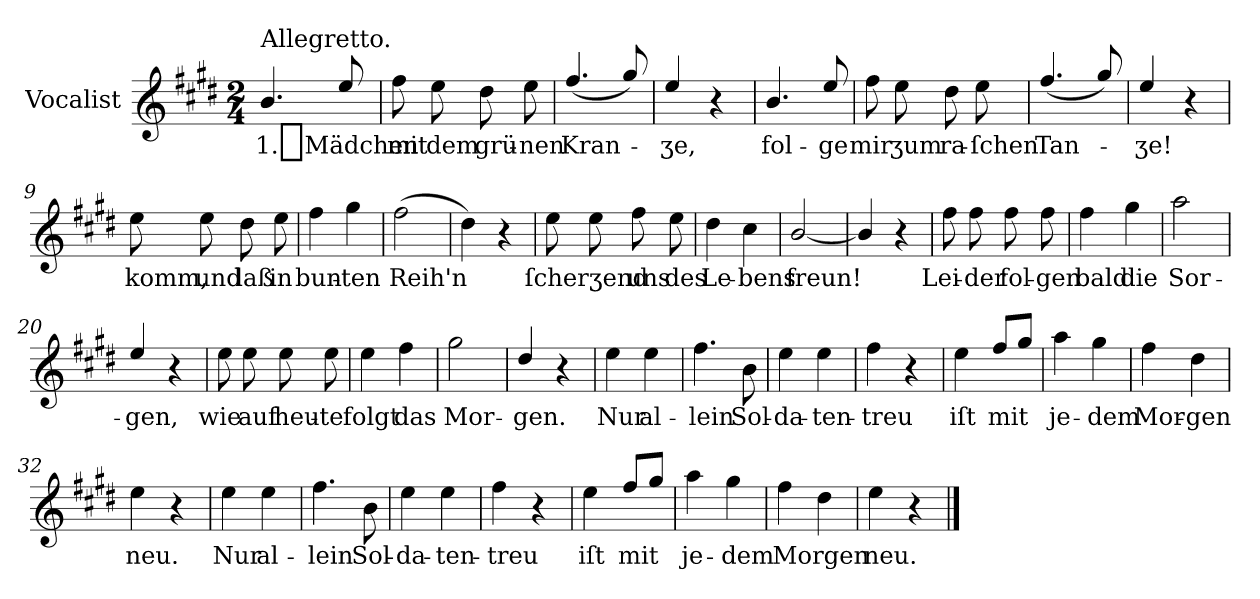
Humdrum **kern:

**kern	**text
*part1	*part1
*staff1	*staff1
*I"Vocalist	*
*clefG2	*
*k[f#c#g#d#]	*
*E:	*
*M2/4	*
=1	=1
!LO:TX:a:t=Allegretto.	!
4.b/	1._Mädchen
8ee/	.
=2	=2
8ff#	mit
8ee	dem
8dd#	grü-
8ee	-nen
=3	=3
(>4.ff#/	Kran-
8gg#/)	.
=4	=4
4ee/	-ʒe,
4r	.
=5	=5
4.b/	fol-
8ee/	-ge
=6	=6
8ff#	mir
8ee	ʒum
8dd#	ra-
8ee	-ſchen
=7	=7
(>4.ff#/	Tan-
8gg#/)	.
=8	=8
4ee/	-ʒe!
4r	.
=9	=9
8ee	komm,
8ee	und
8dd#	laß
8ee	in
=10	=10
4ff#	bun-
4gg#	-ten
=11	=11
(>2ff#	Reih'n
=12	=12
4dd#)	.
4r	.
=13	=13
8ee	ſcherʒend
8ee	.
8ff#	uns
8ee	des
=14	=14
4dd#	Le-
4cc#	-bens
=15	=15
[2b/	freun!
=16	=16
4b/]	.
4r	.
=17	=17
8ff#	Lei-
8ff#	-der
8ff#	fol-
8ff#	-gen
=18	=18
4ff#	bald
4gg#	die
=19	=19
2aa	Sor-
=20	=20
4ee/	-gen,
4r	.
=21	=21
8ee	wie
8ee	auf
8ee	heu-
8ee	-te
=22	=22
4ee	folgt
4ff#	das
=23	=23
2gg#	Mor-
=24	=24
4dd#/	-gen.
4r	.
=25	=25
4ee	Nur
4ee	al-
=26	=26
4.ff#	-lein
8b	Sol-
=27	=27
4ee	-da-
4ee	-ten-
=28	=28
4ff#	-treu
4r	.
=29	=29
4ee	iſt
8ff#/L	mit
8gg#J	.
=30	=30
4aa	je-
4gg#	-dem
=31	=31
4ff#	Mor-
4dd#	-gen
=32	=32
4ee	neu.
4r	.
=33	=33
4ee	Nur
4ee	al-
=34	=34
4.ff#	-lein
8b	Sol-
=35	=35
4ee	-da-
4ee	-ten-
=36	=36
4ff#	-treu
4r	.
=37	=37
4ee	iſt
8ff#/L	mit
8gg#J	.
=38	=38
4aa	je-
4gg#	-dem
=39	=39
4ff#	Morgen
4dd#	.
=40	=40
4ee	neu.
4r	.
==	==
*-	*-
